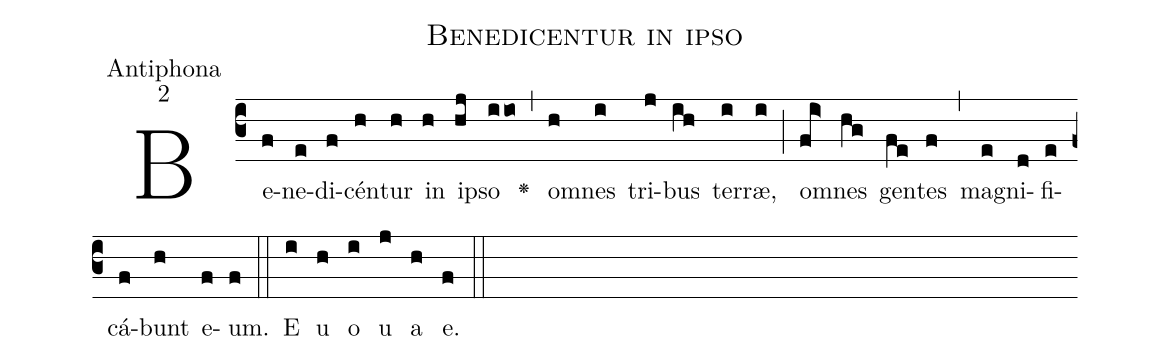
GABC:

name:Benedicentur in ipso;
office-part:Antiphona;
mode:2;
%%
(c3)Be(f)ne(e)di(f)cén(h)tur(h) in(h) i(hj)pso(iio) <v>\greheightstar</v>(,) om(h)nes(i) tri(j)bus(ih) ter(i)ræ,(i) (;) om(fi>)nes(hg) gen(fe)tes(f) (,) ma(e)gni(d)fi(e)cá(f)bunt(h) e(f)um.(f) (::) E(i) u(h) o(i) u(j) a(h) e.(f) (::)
